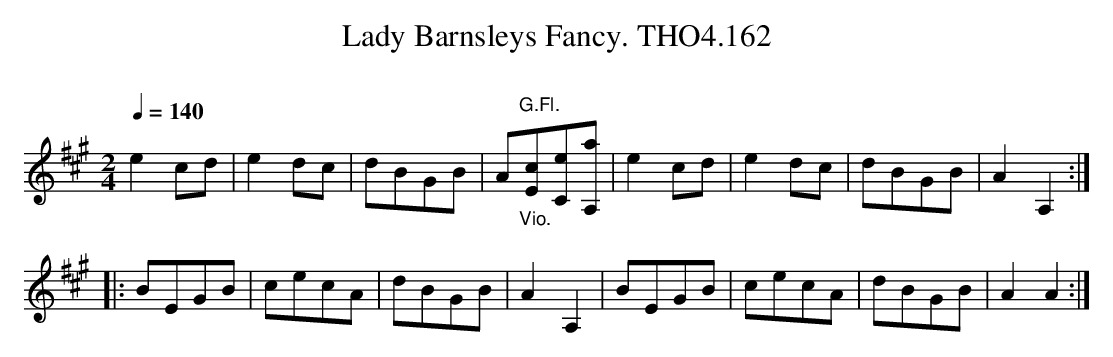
X:1
T:Lady Barnsleys Fancy. THO4.162
O:
M:2/4
L:1/8
Q:1/4=140
K:A
e2 cd|e2 dc|dBGB|A"G.Fl.""_Vio."[cE][eC][aA,]|\
e2 cd|e2 dc|dBGB|A2A,2:|
|:BEGB|cecA|dBGB|A2A,2|BEGB|cecA|dBGB|A2A2:|
